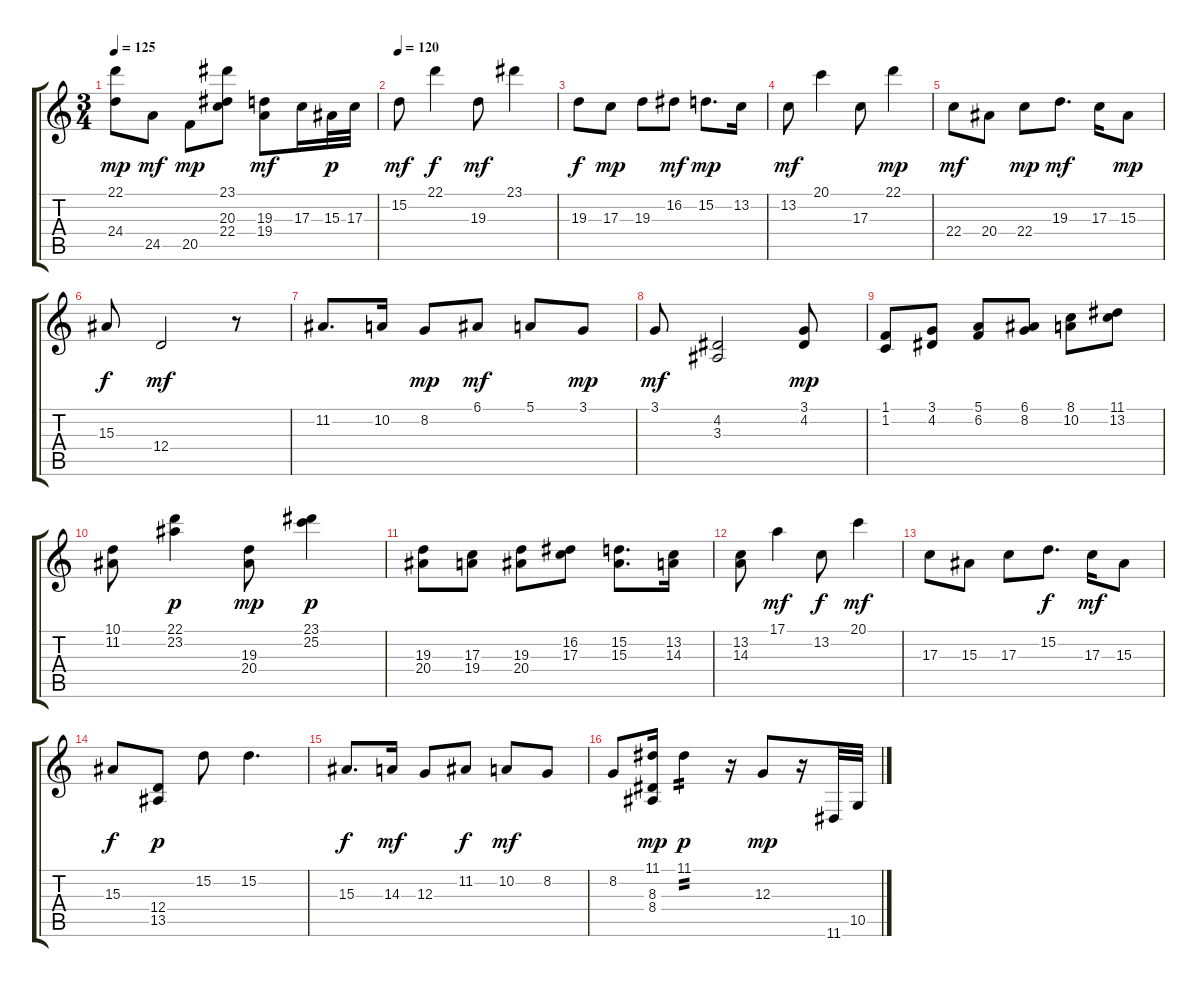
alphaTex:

\track "" {instrument acousticgrandpiano}
\staff {score tabs}
\tuning (E4 B3 G3 D3 A2 E2) {hide}
\ts (3 4)
\tempo 125
\clef g2
\ks c
(22.1 24.4).8{dy mp} 24.5.8{dy mf} 20.5.8{dy mp} (23.1 20.3 22.4).8 (19.3 19.4).8{dy mf} 17.3.16 15.3.32{dy p} 17.3.32 |
\tempo 120
15.2.8{dy mf} 22.1.4{dy f} 19.3.8{dy mf} 23.1.4 |
19.3.8{dy f} 17.3.8{dy mp} 19.3.8 16.2.8{dy mf} 15.2.8{d dy mp} 13.2.16 |
13.2.8{dy mf} 20.1.4 17.3.8 22.1.4{dy mp} |
22.4.8{dy mf} 20.4.8 22.4.8{dy mp} 19.3.8{d dy mf} 17.3.16 15.3.8{dy mp} |
15.3.8{dy f} 12.4.2{dy mf} r.8 |
11.2.8{d} 10.2.16 8.2.8{dy mp} 6.1.8{dy mf} 5.1.8 3.1.8{dy mp} |
3.1.8{dy mf} (4.2 3.3).2 (3.1 4.2).8{dy mp} |
(1.1 1.2).8 (3.1 4.2).8 (5.1 6.2).8 (6.1 8.2).8 (8.1 10.2).8 (11.1 13.2).8 |
(10.1 11.2).8 (22.1 23.2).4{dy p} (19.3 20.4).8{dy mp} (23.1 25.2).4{dy p} |
(19.3 20.4).8 (17.3 19.4).8 (19.3 20.4).8 (16.2 17.3).8 (15.2 15.3).8{d} (13.2 14.3).16 |
(13.2 14.3).8 17.1.4{dy mf} 13.2.8{dy f} 20.1.4{dy mf} |
17.3.8 15.3.8 17.3.8 15.2.8{d dy f} 17.3.16{dy mf} 15.3.8 |
15.3.8{dy f} (12.4 13.5).8{dy p} 15.2.8 15.2.4{d} |
15.3.8{d dy f} 14.3.16{dy mf} 12.3.8 11.2.8{dy f} 10.2.8{dy mf} 8.2.8 |
8.2.8 (11.1 8.3 8.4).16{dy mp} 11.1.4{tp 2 dy p} r.16 12.3.8{dy mp} r.16 11.6.32 10.5.32
